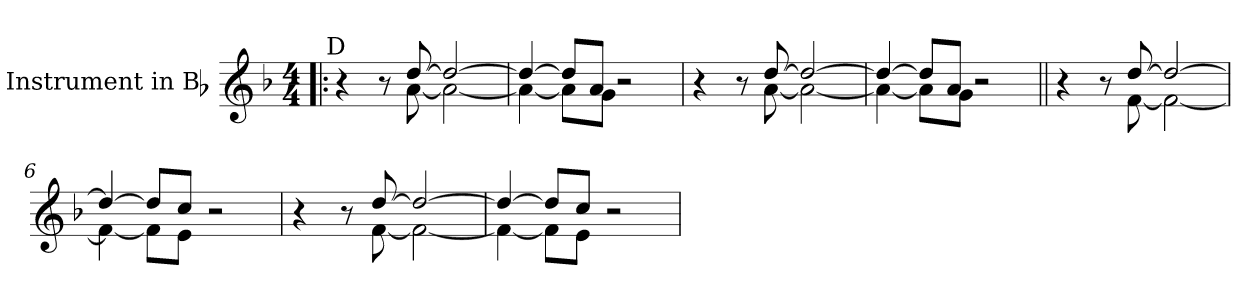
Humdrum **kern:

**kern
*part1
*staff1
*I"Instrument  in Bb
*I'Bb.
!!LO:PB:g=z
*clefG2
*ITrd1c2
*k[b-e-a-]
*E-:
*M4/4
*MM100
=1!|:
*^
!LO:TX:a:cj:t=D	!
4r	4ryy
8r	8ryy
[>8cci/	[<8gi\
2cci/_>	2gi\_<
=2	=2
4cci/_>	4gi\_<
8cci/L]	8gi\L]
8gi/J	8fi\J
2r	2ryy
=3	=3
4r	4.ryy
8r	.
[>8cci/	[<8gi\
2cci/_>	2gi\_<
=4	=4
4cci/_>	4gi\_<
8cci/L]	8gi\L]
8gi/J	8fi\J
2r	2ryy
!!LO:LB:g=z	!!
=5||	=5||
4r	4.ryy
8r	.
[>8cci/	[<8e-i\
2cci/_>	2e-i\_<
=6	=6
4cci/_>	4e-i\_<
8cci/L]	8e-i\L]
8b-i/J	8di\J
2r	2ryy
=7	=7
4r	4.ryy
8r	.
[>8cci/	[<8e-i\
2cci/_>	2e-i\_<
=8	=8
4cci/_>	4e-i\_<
8cci/L]	8e-i\L]
8b-i/J	8di\J
2r	2ryy
*v	*v
=
*-
